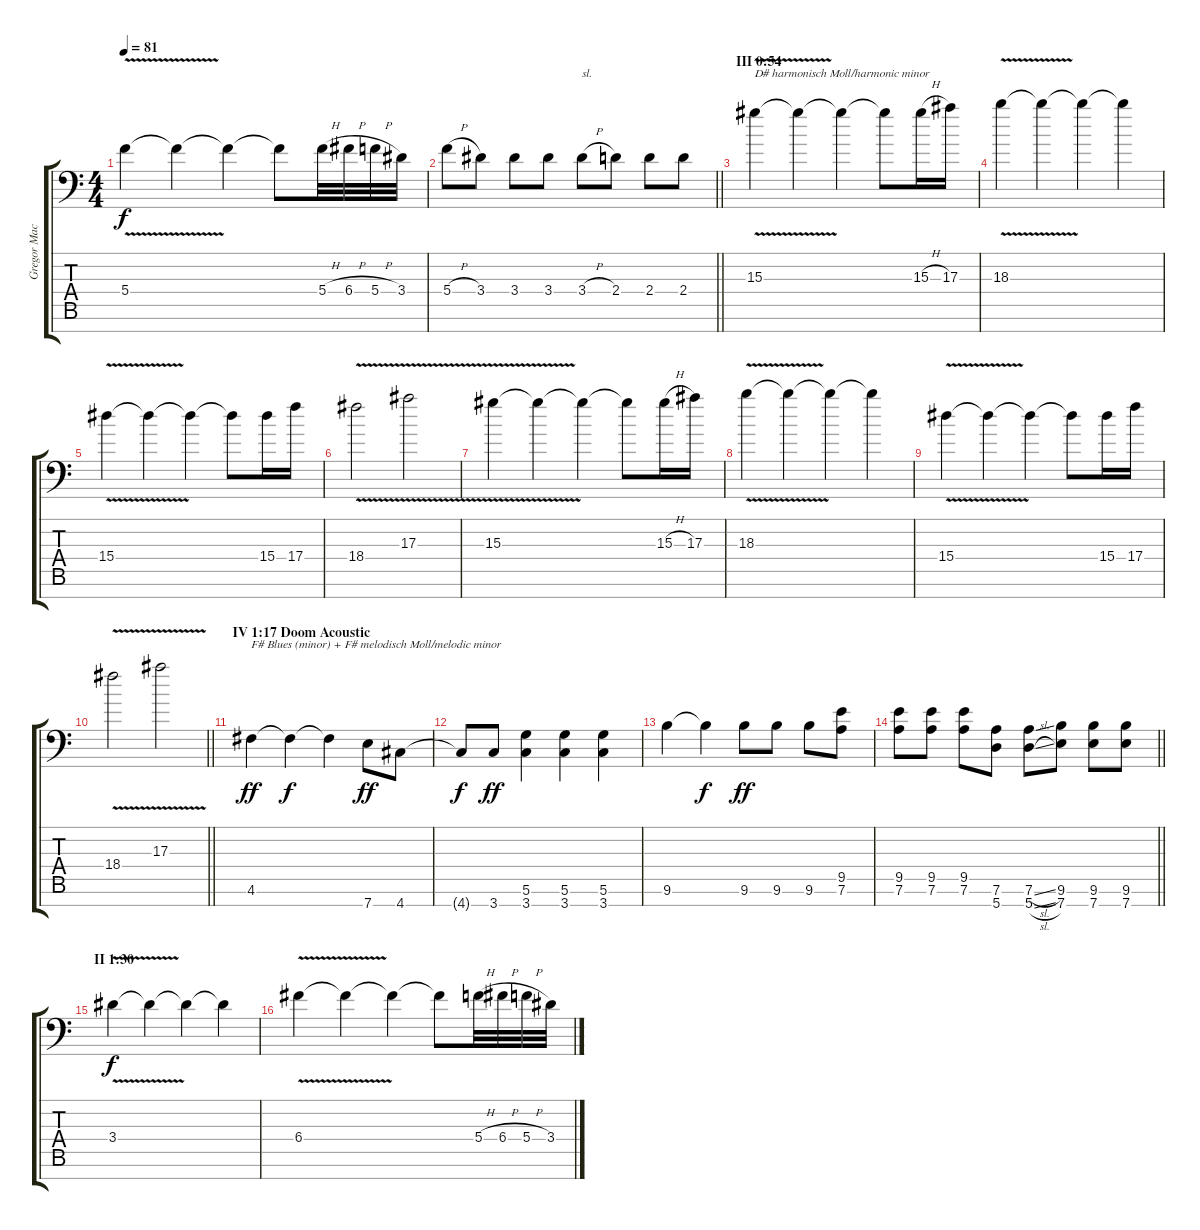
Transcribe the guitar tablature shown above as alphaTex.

\track ("Gregor Mackintosh (lead guitar)" "Gregor Mac") {instrument distortionguitar}
\staff {score tabs}
\tuning (D4 A3 F3 C3 G2 D2 A1) {hide}
\ts (4 4)
\tempo 81
\clef f4
\ks c
5.4{v}.4{dy f} 5.4{t}.4 5.4{t}.4 5.4{t}.8 5.4{h}.32 6.4{h}.32 5.4{h}.32 3.4.32 |
\barLineRight lightlight
5.4{h}.8 3.4.8 3.4.8 3.4.8 3.4{h}.8{txt "sl."} 2.4.8 2.4.8 2.4.8 |
\section ("" "III 0:54")
15.3{v}.4{txt "D# harmonisch Moll/harmonic minor"} 15.3{t}.4 15.3{t}.4 15.3{t}.8 15.3{h}.16 17.3.16 |
18.3{v}.4 18.3{t}.4 18.3{t}.4 18.3{t}.4 |
15.4{v}.4 15.4{t}.4 15.4{t}.4 15.4{t}.8 15.4.16 17.4.16 |
18.4{v}.2 17.3{v}.2 |
15.3{v}.4 15.3{t}.4 15.3{t}.4 15.3{t}.8 15.3{h}.16 17.3.16 |
18.3{v}.4 18.3{t}.4 18.3{t}.4 18.3{t}.4 |
15.4{v}.4 15.4{t}.4 15.4{t}.4 15.4{t}.8 15.4.16 17.4.16 |
\barLineRight lightlight
18.4{v}.2 17.3{v}.2 |
\section ("" "IV 1:17 Doom Acoustic")
4.6.4{txt "F# Blues (minor) + F# melodisch Moll/melodic minor" dy ff} 4.6{t}.4{dy f} 4.6{t}.4 7.7.8{dy ff} 4.7.8 |
4.7{t}.8{dy f} 3.7.8{dy ff} (5.6 3.7).4 (5.6 3.7).4 (5.6 3.7).4 |
9.6.4 9.6{t}.4{dy f} 9.6.8{dy ff} 9.6.8 9.6.8 (9.5 7.6).8 |
\barLineRight lightlight
(9.5 7.6).8 (9.5 7.6).8 (9.5 7.6).8 (7.6 5.7).8 (7.6{sl} 5.7{sl}).8 (9.6 7.7).8 (9.6 7.7).8 (9.6 7.7).8 |
\section ("" "II 1:30")
3.4{v}.4{dy f} 3.4{t}.4 3.4{t}.4 3.4{t}.4 |
6.4{v}.4 6.4{t}.4 6.4{t}.4 6.4{t}.8 5.4{h}.32 6.4{h}.32 5.4{h}.32 3.4.32
